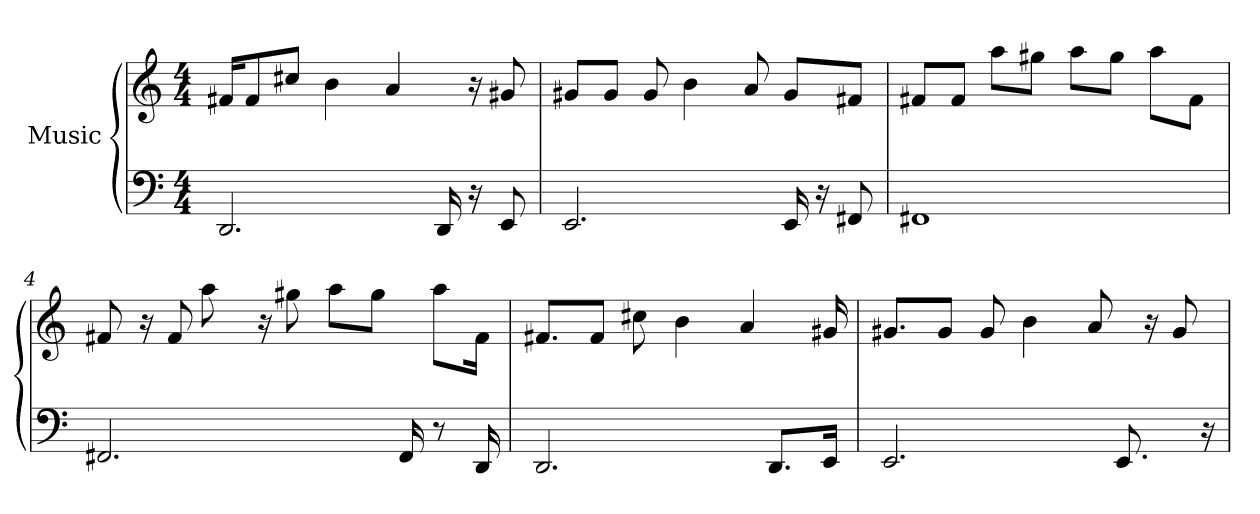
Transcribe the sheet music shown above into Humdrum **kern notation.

**kern	**kern
*part1	*part1
*staff2	*staff1
*I"Music	*
*clefF4	*clefG2
*k[]	*k[]
*C:	*C:
*M4/4	*M4/4
=1	=1
2.DD	16f#/KL
.	8f#/
.	8cc#/J
.	4b
.	4a
16DD	.
16r	16r
8EE	8g#
=2	=2
2.EE	8g#/L
.	8g#/J
.	8g#
.	4b
.	8a
16EE	8g#/L
16r	.
8FF#	8f#/J
=3	=3
1FF#	8f#/L
.	8f#/J
.	8aa\L
.	8gg#\J
.	8aa\L
.	8gg#\J
.	8aa\L
.	8f#\J
=4	=4
*	*^
2.FF#	8f#	4ryy
.	16r	.
.	8f#	.
.	.	8aa
.	2ryy	.
.	.	16r
.	.	8gg#
.	.	8aa\L
.	.	8gg#\J
16FF#	.	.
8r	8.ryy	8aa\L
16DD	.	16f#\Jk
*	*v	*v
=5	=5
2.DD	8.f#/L
.	8f#/J
.	8cc#
.	4b
.	4a
8.DD/L	.
16EE/Jk	16g#
=6	=6
*^	*
2.EE	2...ryy	8.g#/L
.	.	8g#/J
.	.	8g#
.	.	4b
.	.	8a
8.EE	.	.
.	.	16r
.	.	8g#
16ryy	16r	.
*v	*v	*
=	=
*-	*-
